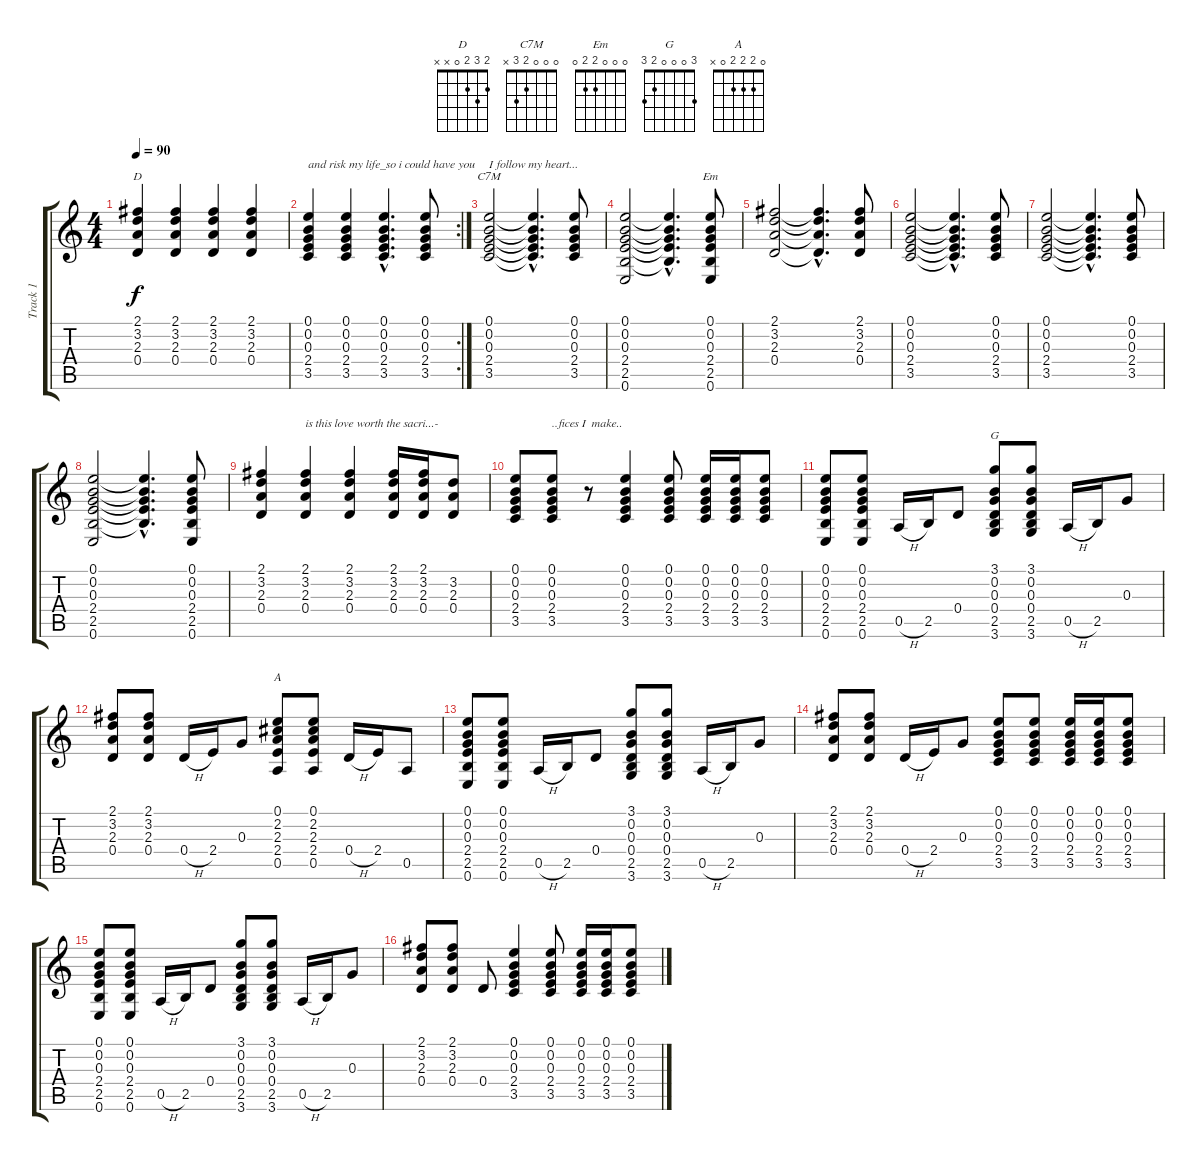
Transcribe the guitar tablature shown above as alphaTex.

\track ("Track 1" "Track 1") {instrument acousticguitarsteel}
\staff {score tabs}
\tuning (E4 B3 G3 D3 A2 E2) {hide}
\chord ("D" 2 3 2 0 x x)
\chord ("C7M" 0 0 0 2 3 x)
\chord ("Em" 0 0 0 2 2 0)
\chord ("G" 3 0 0 0 2 3)
\chord ("A" 0 2 2 2 0 x)
\ts (4 4)
\tempo 90
\clef g2
\ks c
(2.1 3.2 2.3 0.4).4{ch "D" dy f} (2.1 3.2 2.3 0.4).4 (2.1 3.2 2.3 0.4).4 (2.1 3.2 2.3 0.4).4 |
\rc 2
(0.1 0.2 0.3 2.4 3.5).4{txt "and risk my life_so i could have you"} (0.1 0.2 0.3 2.4 3.5).4 (0.1{hac} 0.2{hac} 0.3{hac} 2.4{hac} 3.5{hac}).4{d} (0.1 0.2 0.3 2.4 3.5).8 |
(0.1 0.2 0.3 2.4 3.5).2{ch "C7M" txt "I follow my heart..."} (0.1{hac t} 0.2{hac t} 0.3{hac t} 2.4{hac t} 3.5{hac t}).4{d} (0.1 0.2 0.3 2.4 3.5).8 |
(0.1 0.2 0.3 2.4 2.5 0.6).2 (0.1{hac t} 0.2{hac t} 0.3{hac t} 2.4{hac t} 2.5{hac t}).4{d} (0.1 0.2 0.3 2.4 2.5 0.6).8{ch "Em"} |
(2.1 3.2 2.3 0.4).2 (2.1{hac t} 3.2{hac t} 2.3{hac t} 0.4{hac t}).4{d} (2.1 3.2 2.3 0.4).8 |
(0.1 0.2 0.3 2.4 3.5).2 (0.1{hac t} 0.2{hac t} 0.3{hac t} 2.4{hac t} 3.5{hac t}).4{d} (0.1 0.2 0.3 2.4 3.5).8 |
(0.1 0.2 0.3 2.4 3.5).2 (0.1{hac t} 0.2{hac t} 0.3{hac t} 2.4{hac t} 3.5{hac t}).4{d} (0.1 0.2 0.3 2.4 3.5).8 |
(0.1 0.2 0.3 2.4 2.5 0.6).2 (0.1{hac t} 0.2{hac t} 0.3{hac t} 2.4{hac t} 2.5{hac t}).4{d} (0.1 0.2 0.3 2.4 2.5 0.6).8 |
(2.1 3.2 2.3 0.4).4 (2.1 3.2 2.3 0.4).4{txt "is this love worth the sacri...-"} (2.1 3.2 2.3 0.4).4 (2.1 3.2 2.3 0.4).16 (2.1 3.2 2.3 0.4).16 (3.2 2.3 0.4).8 |
(0.1 0.2 0.3 2.4 3.5).8 (0.1 0.2 0.3 2.4 3.5).8{txt "..fices I  make.."} r.8 (0.1 0.2 0.3 2.4 3.5).4 (0.1 0.2 0.3 2.4 3.5).8 (0.1 0.2 0.3 2.4 3.5).16 (0.1 0.2 0.3 2.4 3.5).16 (0.1 0.2 0.3 2.4 3.5).8 |
(0.1 0.2 0.3 2.4 2.5 0.6).8 (0.1 0.2 0.3 2.4 2.5 0.6).8 0.5{h}.16 2.5.16 0.4.8 (3.1 0.2 0.3 0.4 2.5 3.6).8{ch "G"} (3.1 0.2 0.3 0.4 2.5 3.6).8 0.5{h}.16 2.5.16 0.3.8 |
(2.1 3.2 2.3 0.4).8 (2.1 3.2 2.3 0.4).8 0.4{h}.16 2.4.16 0.3.8 (0.1 2.2 2.3 2.4 0.5).8{ch "A"} (0.1 2.2 2.3 2.4 0.5).8 0.4{h}.16 2.4.16 0.5.8 |
(0.1 0.2 0.3 2.4 2.5 0.6).8 (0.1 0.2 0.3 2.4 2.5 0.6).8 0.5{h}.16 2.5.16 0.4.8 (3.1 0.2 0.3 0.4 2.5 3.6).8 (3.1 0.2 0.3 0.4 2.5 3.6).8 0.5{h}.16 2.5.16 0.3.8 |
(2.1 3.2 2.3 0.4).8 (2.1 3.2 2.3 0.4).8 0.4{h}.16 2.4.16 0.3.8 (0.1 0.2 0.3 2.4 3.5).8 (0.1 0.2 0.3 2.4 3.5).8 (0.1 0.2 0.3 2.4 3.5).16 (0.1 0.2 0.3 2.4 3.5).16 (0.1 0.2 0.3 2.4 3.5).8 |
(0.1 0.2 0.3 2.4 2.5 0.6).8 (0.1 0.2 0.3 2.4 2.5 0.6).8 0.5{h}.16 2.5.16 0.4.8 (3.1 0.2 0.3 0.4 2.5 3.6).8 (3.1 0.2 0.3 0.4 2.5 3.6).8 0.5{h}.16 2.5.16 0.3.8 |
(2.1 3.2 2.3 0.4).8 (2.1 3.2 2.3 0.4).8 0.4.8 (0.1 0.2 0.3 2.4 3.5).4 (0.1 0.2 0.3 2.4 3.5).8 (0.1 0.2 0.3 2.4 3.5).16 (0.1 0.2 0.3 2.4 3.5).16 (0.1 0.2 0.3 2.4 3.5).8
